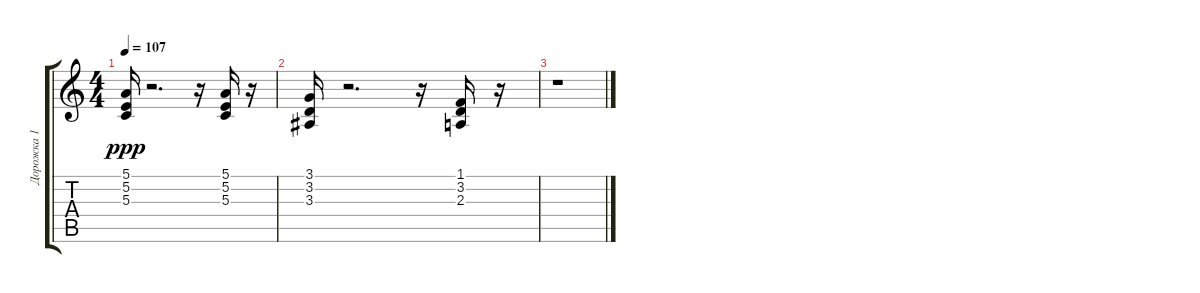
\track ("Дорожка 1" "Дорожка 1") {instrument acousticgrandpiano}
\staff {score tabs}
\tuning (E4 B3 G3 D3 A2 E2) {hide}
\ts (4 4)
\tempo 107
\clef g2
\ks c
(5.1 5.2 5.3).16{dy ppp} r.2{d} r.16 (5.1 5.2 5.3).16 r.16 |
(3.1 3.2 3.3).16 r.2{d} r.16 (1.1 3.2 2.3).16 r.16 |
r.1
